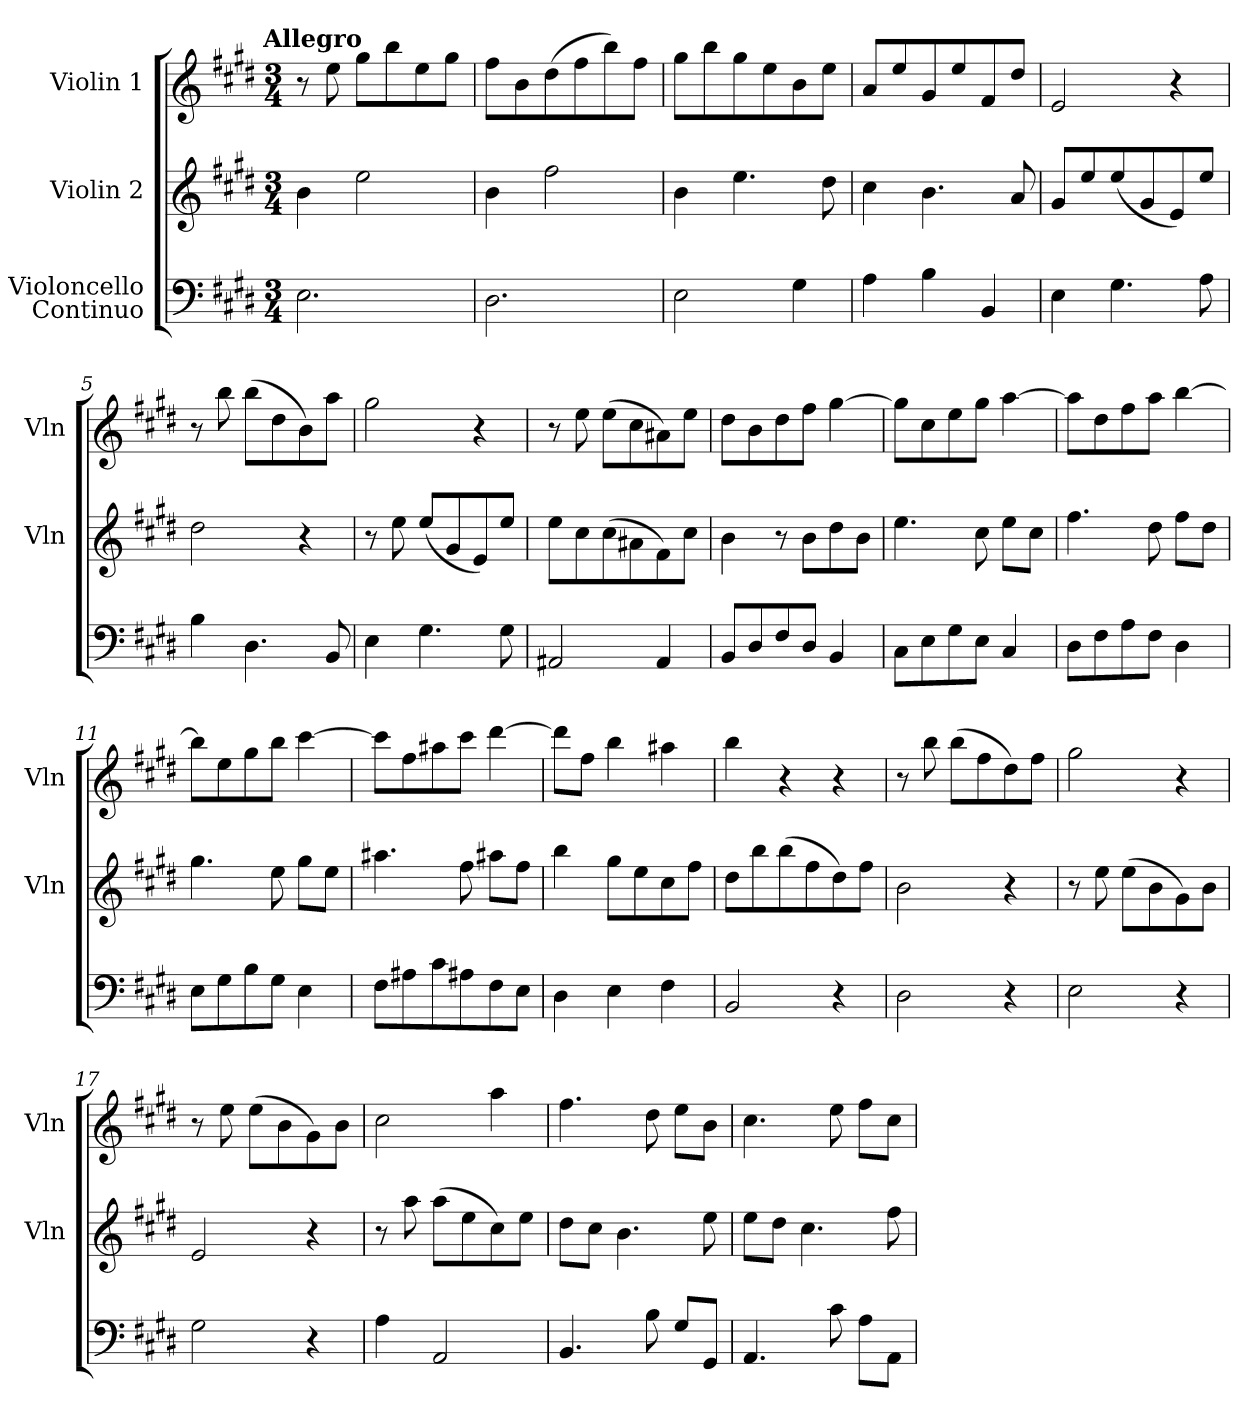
**kern	**kern	**kern
*part3	*part2	*part1
*staff3	*staff2	*staff1
*I"Violoncello\nContinuo	*I"Violin 2	*I"Violin 1
*	*I'Vln	*I'Vln
*clefF4	*clefG2	*clefG2
*k[f#c#g#d#]	*k[f#c#g#d#]	*k[f#c#g#d#]
*E:	*E:	*E:
!!LO:TX:omd:t=Allegro
*M3/4	*M3/4	*M3/4
*MM132	*MM132	*MM132
=	=	=
2.E\	4b\	8r
.	.	8ee\
.	2ee\	8gg#\L
.	.	8bb\
.	.	8ee\
.	.	8gg#\J
=1	=1	=1
2.D#\	4b\	8ff#\L
.	.	8b\
.	2ff#\	(8dd#\
.	.	8ff#\
.	.	8bb\)
.	.	8ff#\J
=2	=2	=2
2E\	4b\	8gg#\L
.	.	8bb\
.	4.ee\	8gg#\
.	.	8ee\
4G#\	.	8b\
.	8dd#\	8ee\J
=3	=3	=3
4A\	4cc#\	8a/L
.	.	8ee/
4B\	4.b\	8g#/
.	.	8ee/
4BB/	.	8f#/
.	8a/	8dd#/J
=4	=4	=4
4E\	8g#/L	2e/
.	8ee/	.
4.G#\	(8ee/	.
.	8g#/	.
.	8e/)	4r
8A\	8ee/J	.
=5	=5	=5
4B\	2dd#\	8r
.	.	8bb\
4.D#\	.	(8bb\L
.	.	8dd#\
.	4r	8b\)
8BB/	.	8aa\J
=6	=6	=6
4E\	8r	2gg#\
.	8ee\	.
4.G#\	(8ee/L	.
.	8g#/	.
.	8e/)	4r
8G#\	8ee/J	.
=7	=7	=7
2AA#X/	8ee\L	8r
.	8cc#\	8ee\
.	(8cc#\	(8ee\L
.	8a#X\	8cc#\
4AA#/	8f#\)	8a#X\)
.	8cc#\J	8ee\J
=8	=8	=8
8BB/L	4b\	8dd#\L
8D#/	.	8b\
8F#/	8r	8dd#\
8D#/J	8b\L	8ff#\J
4BB/	8dd#\	[4gg#\
.	8b\J	.
=9	=9	=9
8C#\L	4.ee\	8gg#\L]
8E\	.	8cc#\
8G#\	.	8ee\
8E\J	8cc#\	8gg#\J
4C#/	8ee\L	[4aa\
.	8cc#\J	.
=10	=10	=10
8D#\L	4.ff#\	8aa\L]
8F#\	.	8dd#\
8A\	.	8ff#\
8F#\J	8dd#\	8aa\J
4D#\	8ff#\L	[4bb\
.	8dd#\J	.
=11	=11	=11
8E\L	4.gg#\	8bb\L]
8G#\	.	8ee\
8B\	.	8gg#\
8G#\J	8ee\	8bb\J
4E\	8gg#\L	[4ccc#\
.	8ee\J	.
=12	=12	=12
8F#\L	4.aa#X\	8ccc#\L]
8A#X\	.	8ff#\
8c#\	.	8aa#X\
8A#X\	8ff#\	8ccc#\J
8F#\	8aa#X\L	[4ddd#\
8E\J	8ff#\J	.
=13	=13	=13
4D#\	4bb\	8ddd#\L]
.	.	8ff#\J
4E\	8gg#\L	4bb\
.	8ee\	.
4F#\	8cc#\	4aa#X\
.	8ff#\J	.
=14	=14	=14
2BB/	8dd#\L	4bb\
.	8bb\	.
.	(8bb\	4r
.	8ff#\	.
4r	8dd#\)	4r
.	8ff#\J	.
=15	=15	=15
2D#\	2b\	8r
.	.	8bb\
.	.	(8bb\L
.	.	8ff#\
4r	4r	8dd#\)
.	.	8ff#\J
=16	=16	=16
2E\	8r	2gg#\
.	8ee\	.
.	(8ee\L	.
.	8b\	.
4r	8g#\)	4r
.	8b\J	.
=17	=17	=17
2G#\	2e/	8r
.	.	8ee\
.	.	(8ee\L
.	.	8b\
4r	4r	8g#\)
.	.	8b\J
=18	=18	=18
4A\	8r	2cc#\
.	8aa\	.
2AA/	(8aa\L	.
.	8ee\	.
.	8cc#\)	4aa\
.	8ee\J	.
=19	=19	=19
4.BB/	8dd#\L	4.ff#\
.	8cc#\J	.
.	4.b\	.
8B\	.	8dd#\
8G#/L	.	8ee\L
8GG#/J	8ee\	8b\J
=20	=20	=20
4.AA/	8ee\L	4.cc#\
.	8dd#\J	.
.	4.cc#\	.
8c#\	.	8ee\
8A\L	.	8ff#\L
8AA\J	8ff#\	8cc#\J
=	=	=
*-	*-	*-
